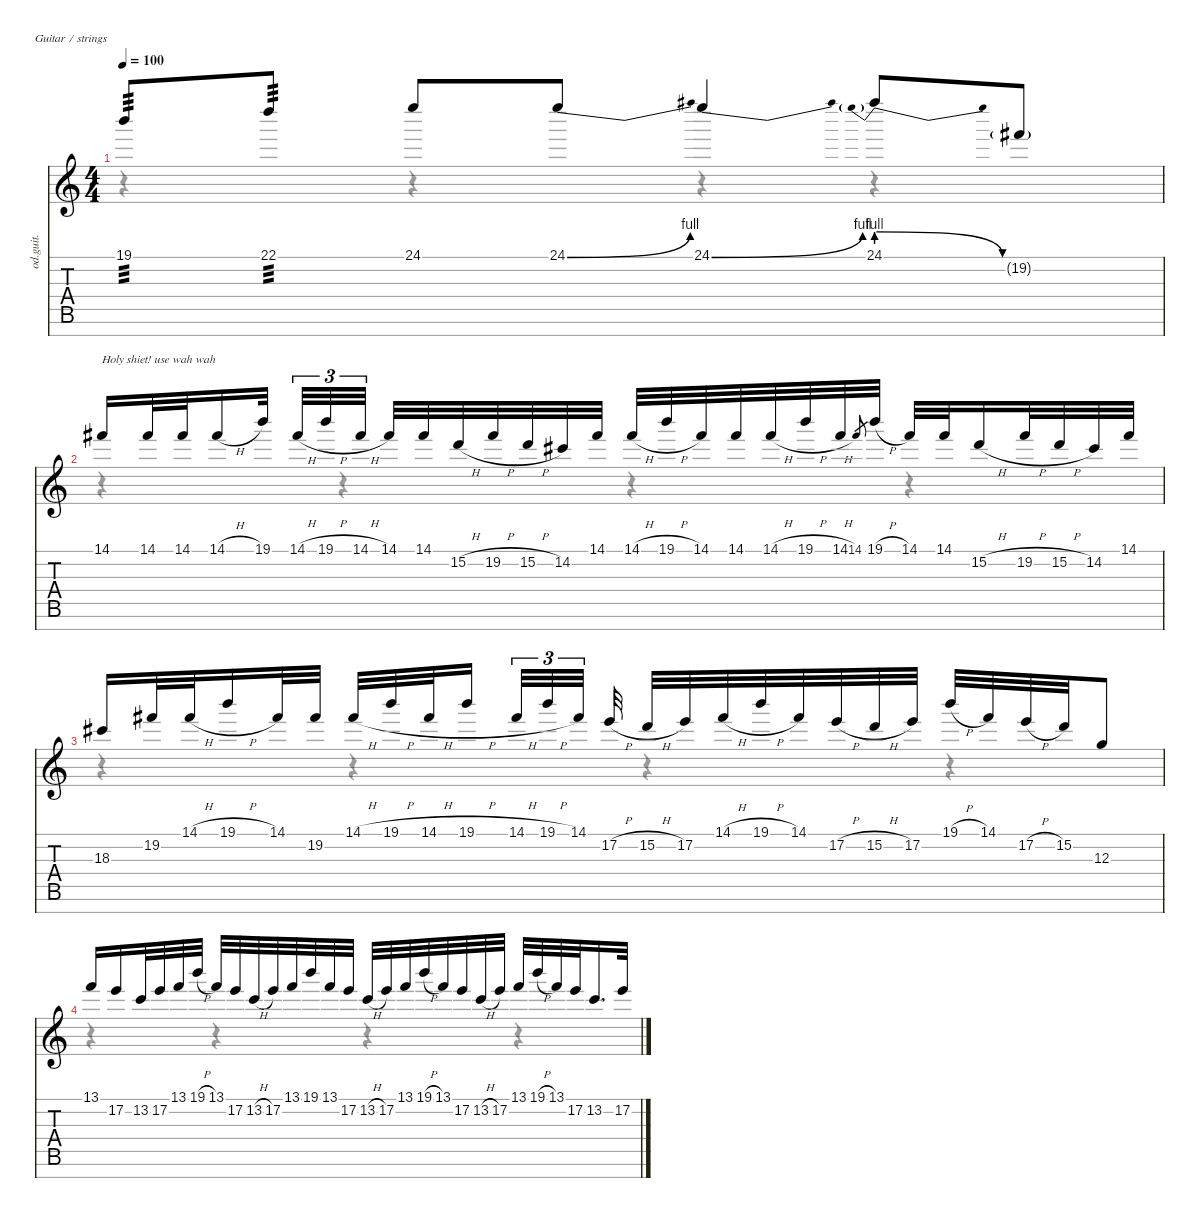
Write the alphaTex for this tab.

\defaultSystemsLayout 4
\hideDynamics
\bracketExtendMode nobrackets
\otherSystemsTrackNameOrientation horizontal
\track ("Vai" "od.guit.") {instrument overdrivenguitar}
\staff {score tabs}
\tuning (E4 B3 G3 D3 A2 E2 B1)
\voice
\ts (4 4)
\tempo 100
\clef g2
\ks c
19.1.8{tp 3 dy f beam Up} 22.1.8{tp 3 beam Up} 24.1.8{beam Up} 24.1{be (bend 0 0 30 4)}.8{beam Up} 24.1{be (bend 0 0 30 4)}.4{beam Up} 24.1{be (prebendrelease 0 4 39.999998399999996 0)}.8{beam Up} 19.2{g acc #}.8{dy mf beam Up} |
14.1{acc #}.16{txt "Holy shiet! use wah wah" dy f beam Up} 14.1{acc #}.32{beam Up} 14.1{acc #}.32{beam Up} 14.1{h acc #}.16{beam Up} 19.1.32{beam Up} 14.1{h acc #}.32{tu (3 2) beam Up} 19.1{h}.32{tu (3 2) beam Up} 14.1{h acc #}.32{tu (3 2) beam Up} 14.1{acc #}.32{beam Up} 14.1{acc #}.32{beam Up} 15.2{h}.32{beam Up} 19.2{h acc #}.32{beam Up} 15.2{h}.32{beam Up} 14.2{acc #}.32{beam Up} 14.1{acc #}.32{beam Up} 14.1{h acc #}.32{beam Up} 19.1{h}.32{beam Up} 14.1{acc #}.32{beam Up} 14.1{acc #}.32{beam Up} 14.1{h acc #}.32{beam Up} 19.1{h}.32{beam Up} 14.1{h acc #}.32{beam Up} 14.1{acc #}.8{gr dy mf beam Up} 19.1{h}.32{dy f beam Up} 14.1{acc #}.32{beam Up} 14.1{acc #}.32{beam Up} 15.2{h}.16{beam Up} 19.2{h acc #}.32{beam Up} 15.2{h}.32{beam Up} 14.2{acc #}.32{beam Up} 14.1{acc #}.32{beam Up} |
18.3{acc #}.16{beam Up} 19.2{acc #}.32{beam Up} 14.1{h acc #}.32{beam Up} 19.1{h}.16{beam Up} 14.1{acc #}.32{beam Up} 19.2{acc #}.32{beam Up} 14.1{h acc #}.32{beam Up} 19.1{h}.32{beam Up} 14.1{h acc #}.32{beam Up} 19.1{h}.16{beam Up} 14.1{h acc #}.32{tu (3 2) beam Up} 19.1{h}.32{tu (3 2) beam Up} 14.1{acc #}.32{tu (3 2) beam Up} 17.2{h}.32{beam Up} 15.2{h}.32{beam Up} 17.2.32{beam Up} 14.1{h acc #}.32{beam Up} 19.1{h}.32{beam Up} 14.1{acc #}.32{beam Up} 17.2{h}.32{beam Up} 15.2{h}.32{beam Up} 17.2.32{beam Up} 19.1{h}.32{beam Up} 14.1{acc #}.32{beam Up} 17.2{h}.32{beam Up} 15.2.32{beam Up} 12.3.8{beam Up} |
13.1.16{beam Up} 17.2.16{dy ff beam Up} 13.2.32{dy f beam Up} 17.2.32{dy ff beam Up} 13.1.32{dy f beam Up} 19.1{h}.32{dy ff beam Up} 13.1.32{dy f beam Up} 17.2.32{dy ff beam Up} 13.2{h}.32{dy f beam Up} 17.2.32{dy ff beam Up} 13.1.32{dy f beam Up} 19.1.32{dy ff beam Up} 13.1.32{dy f beam Up} 17.2.32{dy ff beam Up} 13.2{h}.32{dy f beam Up} 17.2.32{dy ff beam Up} 13.1.32{dy f beam Up} 19.1{h}.32{dy ff beam Up} 13.1.32{dy f beam Up} 17.2.32{dy ff beam Up} 13.2{h}.32{dy f beam Up} 17.2.32{dy ff beam Up} 13.1.32{dy f beam Up} 19.1{h}.32{dy ff beam Up} 13.1.32{dy f beam Up} 17.2.32{dy ff beam Up} 13.2.16{d dy f beam Up} 17.2.32{dy ff beam Up}
\voice
\clef g2
\ottava regular
\simile none
\ks c
r.4{dy mf beam Down} r.4{beam Down} r.4{beam Down} r.4{beam Down} |
r.4{beam Down} r.4{beam Down} r.4{beam Down} r.4{beam Down} |
r.4{beam Down} r.4{beam Down} r.4{beam Down} r.4{beam Down} |
r.4{beam Down} r.4{beam Down} r.4{beam Down} r.4{beam Down}
